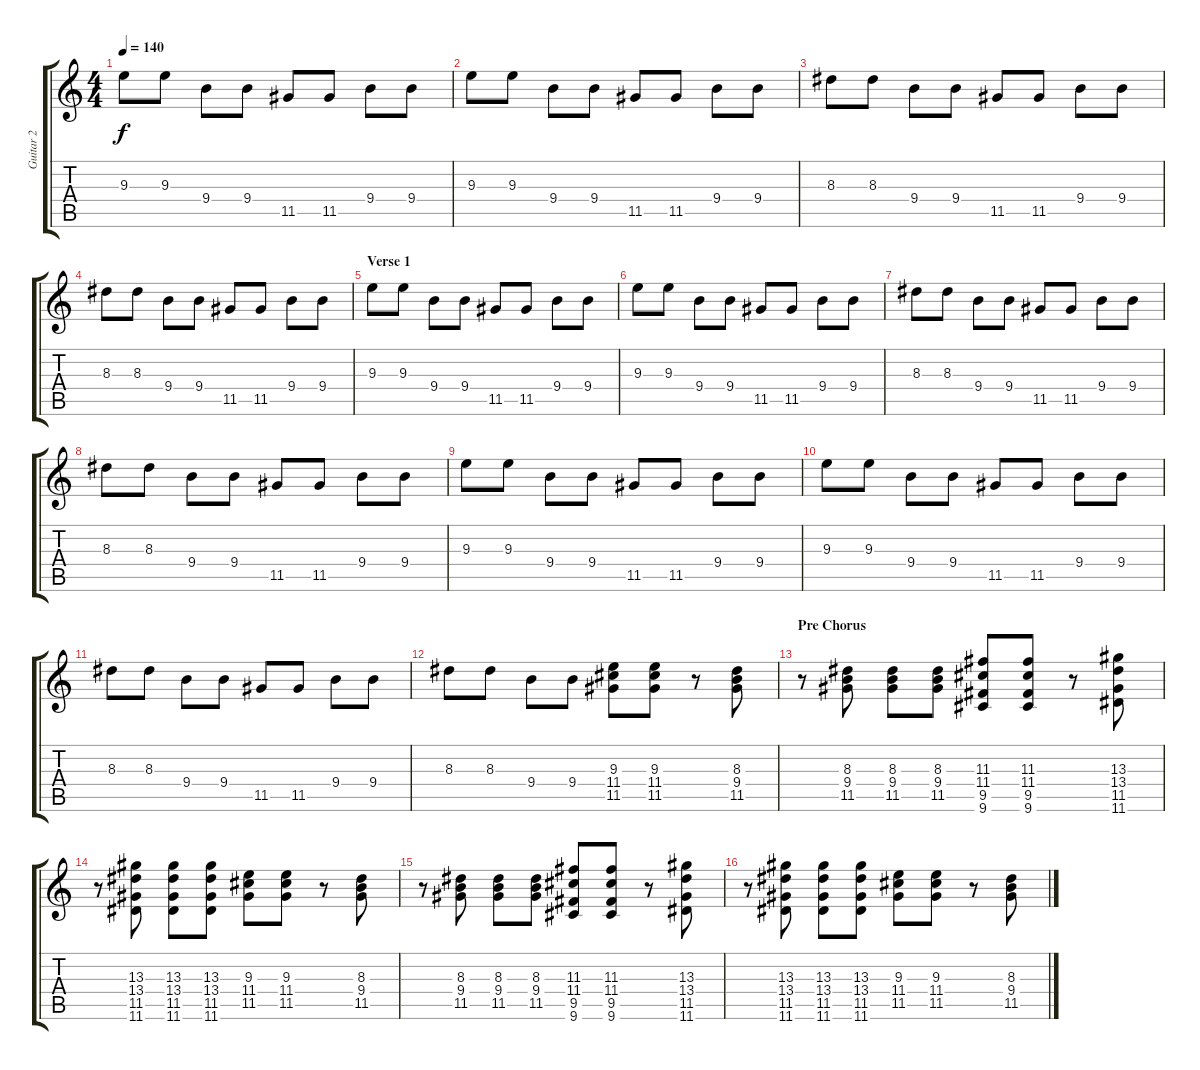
\track ("Guitar 2" "Guitar 2") {instrument distortionguitar}
\staff {score tabs}
\tuning (E4 B3 G3 D3 A2 E2) {hide}
\ts (4 4)
\tempo 140
\clef g2
\ks c
9.3.8{dy f} 9.3.8 9.4.8 9.4.8 11.5.8 11.5.8 9.4.8 9.4.8 |
9.3.8 9.3.8 9.4.8 9.4.8 11.5.8 11.5.8 9.4.8 9.4.8 |
8.3.8 8.3.8 9.4.8 9.4.8 11.5.8 11.5.8 9.4.8 9.4.8 |
8.3.8 8.3.8 9.4.8 9.4.8 11.5.8 11.5.8 9.4.8 9.4.8 |
\section ("" "Verse 1")
9.3.8 9.3.8 9.4.8 9.4.8 11.5.8 11.5.8 9.4.8 9.4.8 |
9.3.8 9.3.8 9.4.8 9.4.8 11.5.8 11.5.8 9.4.8 9.4.8 |
8.3.8 8.3.8 9.4.8 9.4.8 11.5.8 11.5.8 9.4.8 9.4.8 |
8.3.8 8.3.8 9.4.8 9.4.8 11.5.8 11.5.8 9.4.8 9.4.8 |
9.3.8 9.3.8 9.4.8 9.4.8 11.5.8 11.5.8 9.4.8 9.4.8 |
9.3.8 9.3.8 9.4.8 9.4.8 11.5.8 11.5.8 9.4.8 9.4.8 |
8.3.8 8.3.8 9.4.8 9.4.8 11.5.8 11.5.8 9.4.8 9.4.8 |
8.3.8 8.3.8 9.4.8 9.4.8 (9.3 11.4 11.5).8{volume 16 instrument distortionguitar} (9.3 11.4 11.5).8 r.8 (8.3 9.4 11.5).8 |
\section ("" "Pre Chorus")
r.8 (8.3 9.4 11.5).8 (8.3 9.4 11.5).8 (8.3 9.4 11.5).8 (11.3 11.4 9.5 9.6).8 (11.3 11.4 9.5 9.6).8 r.8 (13.3 13.4 11.5 11.6).8 |
r.8 (13.3 13.4 11.5 11.6).8 (13.3 13.4 11.5 11.6).8 (13.3 13.4 11.5 11.6).8 (9.3 11.4 11.5).8 (9.3 11.4 11.5).8 r.8 (8.3 9.4 11.5).8 |
r.8 (8.3 9.4 11.5).8 (8.3 9.4 11.5).8 (8.3 9.4 11.5).8 (11.3 11.4 9.5 9.6).8 (11.3 11.4 9.5 9.6).8 r.8 (13.3 13.4 11.5 11.6).8 |
r.8 (13.3 13.4 11.5 11.6).8 (13.3 13.4 11.5 11.6).8 (13.3 13.4 11.5 11.6).8 (9.3 11.4 11.5).8 (9.3 11.4 11.5).8 r.8 (8.3 9.4 11.5).8
